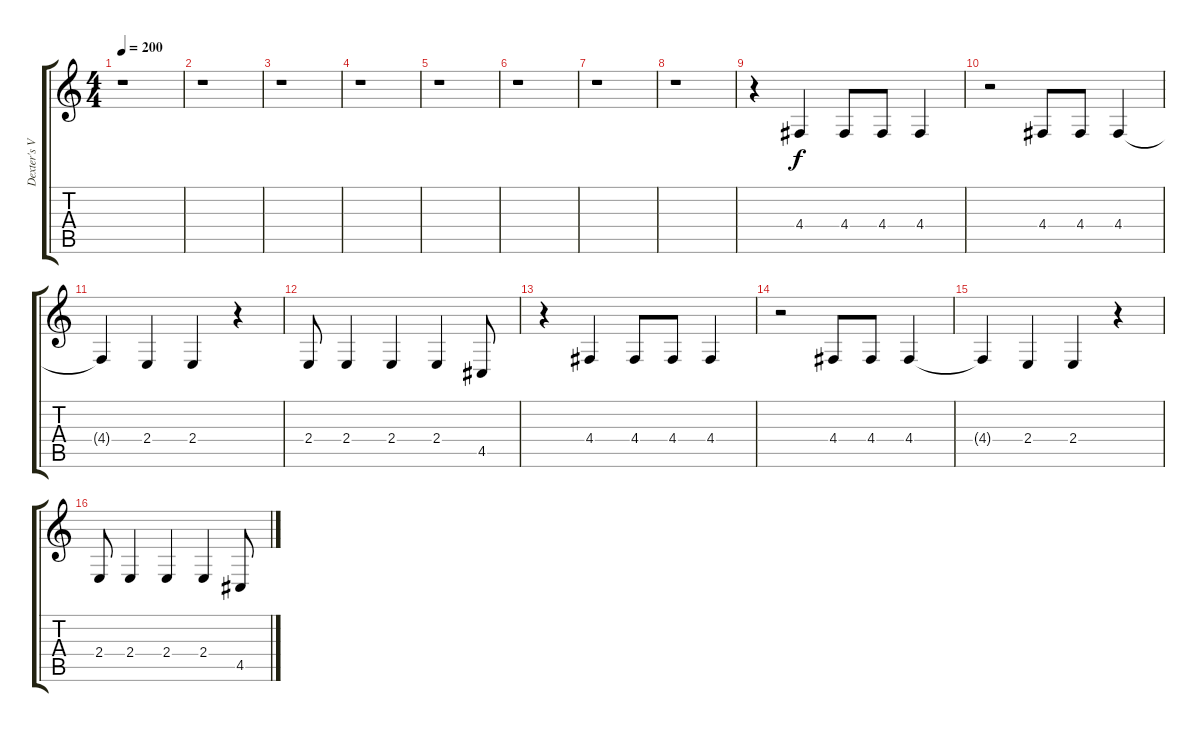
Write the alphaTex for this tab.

\track ("Dexter's Voice" "Dexter's V") {instrument trumpet}
\staff {score tabs}
\tuning (E4 B3 G3 D3 A2 E2) {hide}
\ts (4 4)
\tempo 200
\clef g2
\ks c
r.1{dy f} |
r.1 |
r.1 |
r.1 |
r.1 |
r.1 |
r.1 |
r.1 |
r.4 4.4.4 4.4.8 4.4.8 4.4.4 |
r.2 4.4.8 4.4.8 4.4.4 |
4.4{t}.4 2.4.4 2.4.4 r.4 |
2.4.8 2.4.4 2.4.4 2.4.4 4.5.8 |
r.4 4.4.4 4.4.8 4.4.8 4.4.4 |
r.2 4.4.8 4.4.8 4.4.4 |
4.4{t}.4 2.4.4 2.4.4 r.4 |
2.4.8 2.4.4 2.4.4 2.4.4 4.5.8
